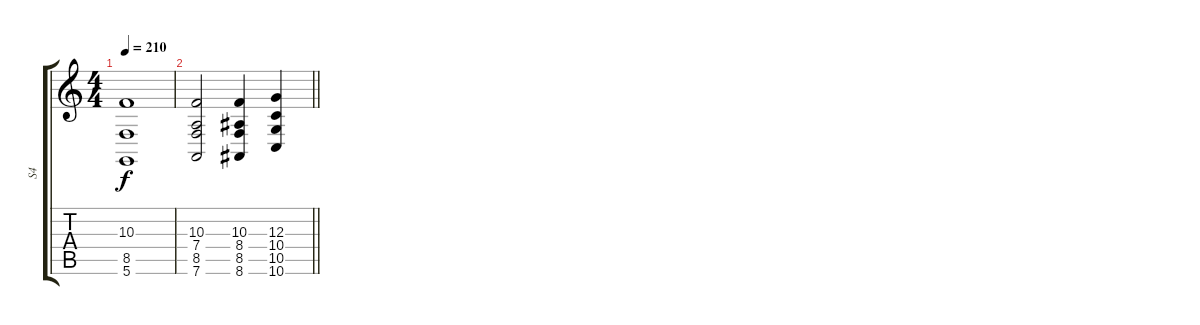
\track ("S4" "S4") {instrument lead2sawtooth}
\staff {score tabs}
\tuning (E4 B3 G3 D3 A2 D2) {hide}
\ts (4 4)
\tempo 210
\clef g2
\ks c
(10.3 8.5 5.6).1{dy f} |
\barLineRight lightlight
(10.3 7.4 8.5 7.6).2 (10.3 8.4 8.5 8.6).4 (12.3 10.4 10.5 10.6).4
